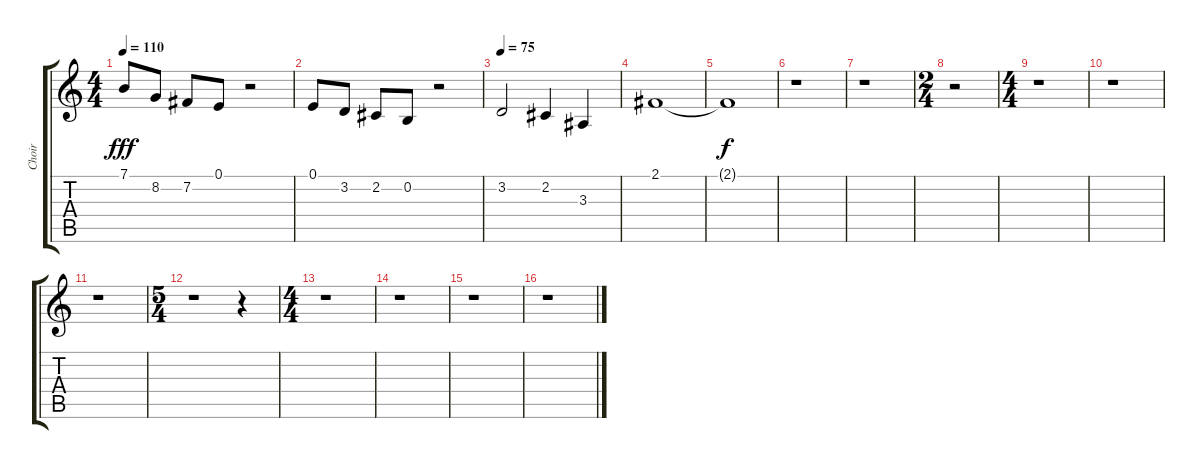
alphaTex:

\track ("Choir" "Choir") {instrument choiraahs}
\staff {score tabs}
\tuning (E4 B3 G3 D3 A2 E2) {hide}
\ts (4 4)
\tempo 110
\clef g2
\ks c
7.1.8{dy fff volume 14 balance 0} 8.2.8 7.2.8 0.1.8 r.2 |
0.1.8 3.2.8 2.2.8 0.2.8 r.2 |
\tempo 75
3.2.2{volume 13} 2.2.4 3.3.4 |
2.1.1 |
2.1{t}.1{dy f} |
r.1 |
r.1 |
\ts (2 4)
r.2 |
\ts (4 4)
r.1 |
r.1 |
r.1 |
\ts (5 4)
r.1 r.4 |
\ts (4 4)
r.1 |
r.1 |
r.1 |
r.1
